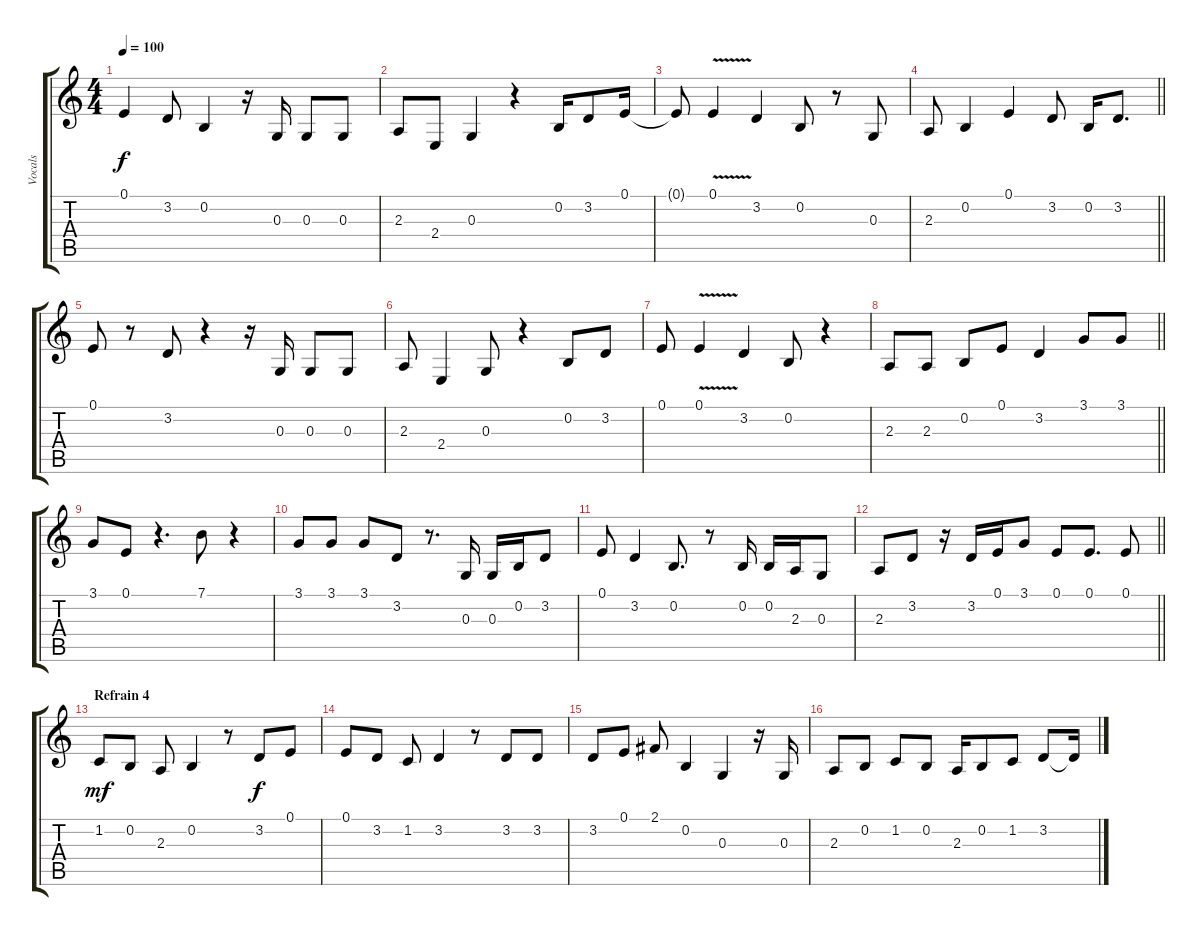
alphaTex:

\track ("Vocals" "Vocals") {instrument tenorsax}
\staff {score tabs}
\tuning (E4 B3 G3 D3 A2 E2) {hide}
\ts (4 4)
\tempo 100
\clef g2
\ks c
0.1.4{dy f} 3.2.8 0.2.4 r.16 0.3.16 0.3.8 0.3.8 |
2.3.8 2.4.8 0.3.4 r.4 0.2.16 3.2.8 0.1.16 |
0.1{t}.8 0.1{v}.4 3.2.4 0.2.8 r.8 0.3.8 |
\barLineRight lightlight
2.3.8 0.2.4 0.1.4 3.2.8 0.2.16 3.2.8{d} |
0.1.8 r.8 3.2.8 r.4 r.16 0.3.16 0.3.8 0.3.8 |
2.3.8 2.4.4 0.3.8 r.4 0.2.8 3.2.8 |
0.1.8 0.1{v}.4 3.2.4 0.2.8 r.4 |
\barLineRight lightlight
2.3.8 2.3.8 0.2.8 0.1.8 3.2.4 3.1.8 3.1.8 |
3.1.8 0.1.8 r.4{d} 7.1.8 r.4 |
3.1.8 3.1.8 3.1.8 3.2.8 r.8{d} 0.3.16 0.3.16 0.2.16 3.2.8 |
0.1.8 3.2.4 0.2.8{d} r.8 0.2.16 0.2.16 2.3.16 0.3.8 |
\barLineRight lightlight
2.3.8 3.2.8 r.16 3.2.16 0.1.16 3.1.8 0.1.8 0.1.8{d} 0.1.8 |
\section ("" "Refrain 4")
1.2.8{dy mf} 0.2.8 2.3.8 0.2.4 r.8 3.2.8{dy f} 0.1.8 |
0.1.8 3.2.8 1.2.8 3.2.4 r.8 3.2.8 3.2.8 |
3.2.8 0.1.8 2.1.8 0.2.4 0.3.4 r.16 0.3.16 |
2.3.8 0.2.8 1.2.8 0.2.8 2.3.16 0.2.8 1.2.8 3.2.8 3.2{t}.16
